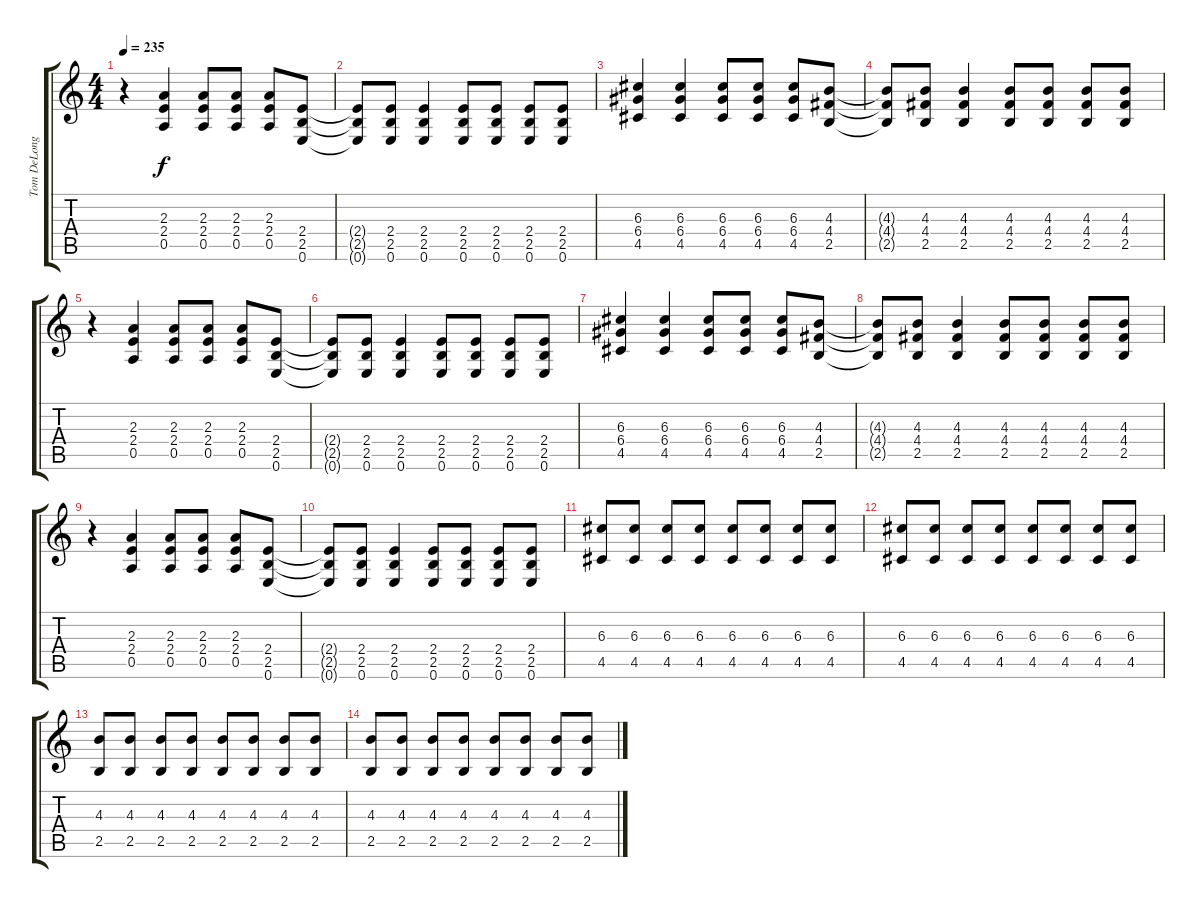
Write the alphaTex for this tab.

\track ("Tom DeLonge - Guitar 2" "Tom DeLong") {instrument overdrivenguitar}
\staff {score tabs}
\tuning (E4 B3 G3 D3 A2 E2) {hide}
\ts (4 4)
\tempo 235
\clef g2
\ks c
r.4{dy f} (2.3 2.4 0.5).4 (2.3 2.4 0.5).8 (2.3 2.4 0.5).8 (2.3 2.4 0.5).8 (2.4 2.5 0.6).8 |
(2.4{t} 2.5{t} 0.6{t}).8 (2.4 2.5 0.6).8 (2.4 2.5 0.6).4 (2.4 2.5 0.6).8 (2.4 2.5 0.6).8 (2.4 2.5 0.6).8 (2.4 2.5 0.6).8 |
(6.3 6.4 4.5).4 (6.3 6.4 4.5).4 (6.3 6.4 4.5).8 (6.3 6.4 4.5).8 (6.3 6.4 4.5).8 (4.3 4.4 2.5).8 |
(4.3{t} 4.4{t} 2.5{t}).8 (4.3 4.4 2.5).8 (4.3 4.4 2.5).4 (4.3 4.4 2.5).8 (4.3 4.4 2.5).8 (4.3 4.4 2.5).8 (4.3 4.4 2.5).8 |
r.4 (2.3 2.4 0.5).4 (2.3 2.4 0.5).8 (2.3 2.4 0.5).8 (2.3 2.4 0.5).8 (2.4 2.5 0.6).8 |
(2.4{t} 2.5{t} 0.6{t}).8 (2.4 2.5 0.6).8 (2.4 2.5 0.6).4 (2.4 2.5 0.6).8 (2.4 2.5 0.6).8 (2.4 2.5 0.6).8 (2.4 2.5 0.6).8 |
(6.3 6.4 4.5).4 (6.3 6.4 4.5).4 (6.3 6.4 4.5).8 (6.3 6.4 4.5).8 (6.3 6.4 4.5).8 (4.3 4.4 2.5).8 |
(4.3{t} 4.4{t} 2.5{t}).8 (4.3 4.4 2.5).8 (4.3 4.4 2.5).4 (4.3 4.4 2.5).8 (4.3 4.4 2.5).8 (4.3 4.4 2.5).8 (4.3 4.4 2.5).8 |
r.4 (2.3 2.4 0.5).4 (2.3 2.4 0.5).8 (2.3 2.4 0.5).8 (2.3 2.4 0.5).8 (2.4 2.5 0.6).8 |
(2.4{t} 2.5{t} 0.6{t}).8 (2.4 2.5 0.6).8 (2.4 2.5 0.6).4 (2.4 2.5 0.6).8 (2.4 2.5 0.6).8 (2.4 2.5 0.6).8 (2.4 2.5 0.6).8 |
(6.3 4.5).8 (6.3 4.5).8 (6.3 4.5).8 (6.3 4.5).8 (6.3 4.5).8 (6.3 4.5).8 (6.3 4.5).8 (6.3 4.5).8 |
(6.3 4.5).8 (6.3 4.5).8 (6.3 4.5).8 (6.3 4.5).8 (6.3 4.5).8 (6.3 4.5).8 (6.3 4.5).8 (6.3 4.5).8 |
(4.3 2.5).8 (4.3 2.5).8 (4.3 2.5).8 (4.3 2.5).8 (4.3 2.5).8 (4.3 2.5).8 (4.3 2.5).8 (4.3 2.5).8 |
(4.3 2.5).8 (4.3 2.5).8 (4.3 2.5).8 (4.3 2.5).8 (4.3 2.5).8 (4.3 2.5).8 (4.3 2.5).8 (4.3 2.5).8
